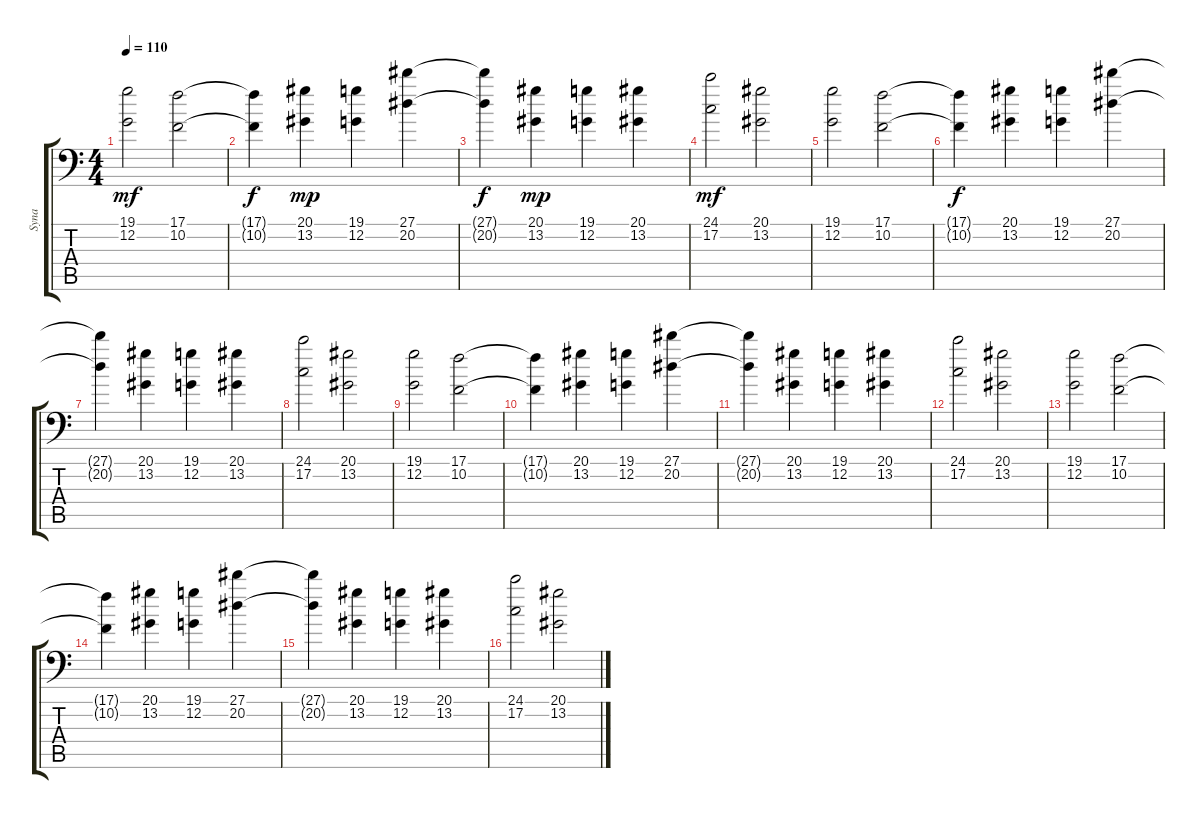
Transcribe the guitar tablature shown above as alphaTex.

\track ("Syna" "Syna") {instrument fx1rain}
\staff {score tabs}
\tuning (C4 G3 Eb3 Bb2 F2 Bb1) {hide}
\ts (4 4)
\tempo 110
\clef f4
\ks c
(19.1 12.2).2{dy mf} (17.1 10.2).2 |
(17.1{t} 10.2{t}).4{dy f} (20.1 13.2).4{dy mp} (19.1 12.2).4 (27.1 20.2).4 |
(27.1{t} 20.2{t}).4{dy f} (20.1 13.2).4{dy mp} (19.1 12.2).4 (20.1 13.2).4 |
(24.1 17.2).2{dy mf} (20.1 13.2).2 |
(19.1 12.2).2 (17.1 10.2).2 |
(17.1{t} 10.2{t}).4{dy f} (20.1 13.2).4 (19.1 12.2).4 (27.1 20.2).4 |
(27.1{t} 20.2{t}).4 (20.1 13.2).4 (19.1 12.2).4 (20.1 13.2).4 |
(24.1 17.2).2 (20.1 13.2).2 |
(19.1 12.2).2 (17.1 10.2).2 |
(17.1{t} 10.2{t}).4 (20.1 13.2).4 (19.1 12.2).4 (27.1 20.2).4 |
(27.1{t} 20.2{t}).4 (20.1 13.2).4 (19.1 12.2).4 (20.1 13.2).4 |
(24.1 17.2).2 (20.1 13.2).2 |
(19.1 12.2).2 (17.1 10.2).2 |
(17.1{t} 10.2{t}).4 (20.1 13.2).4 (19.1 12.2).4 (27.1 20.2).4 |
(27.1{t} 20.2{t}).4 (20.1 13.2).4 (19.1 12.2).4 (20.1 13.2).4 |
(24.1 17.2).2 (20.1 13.2).2
